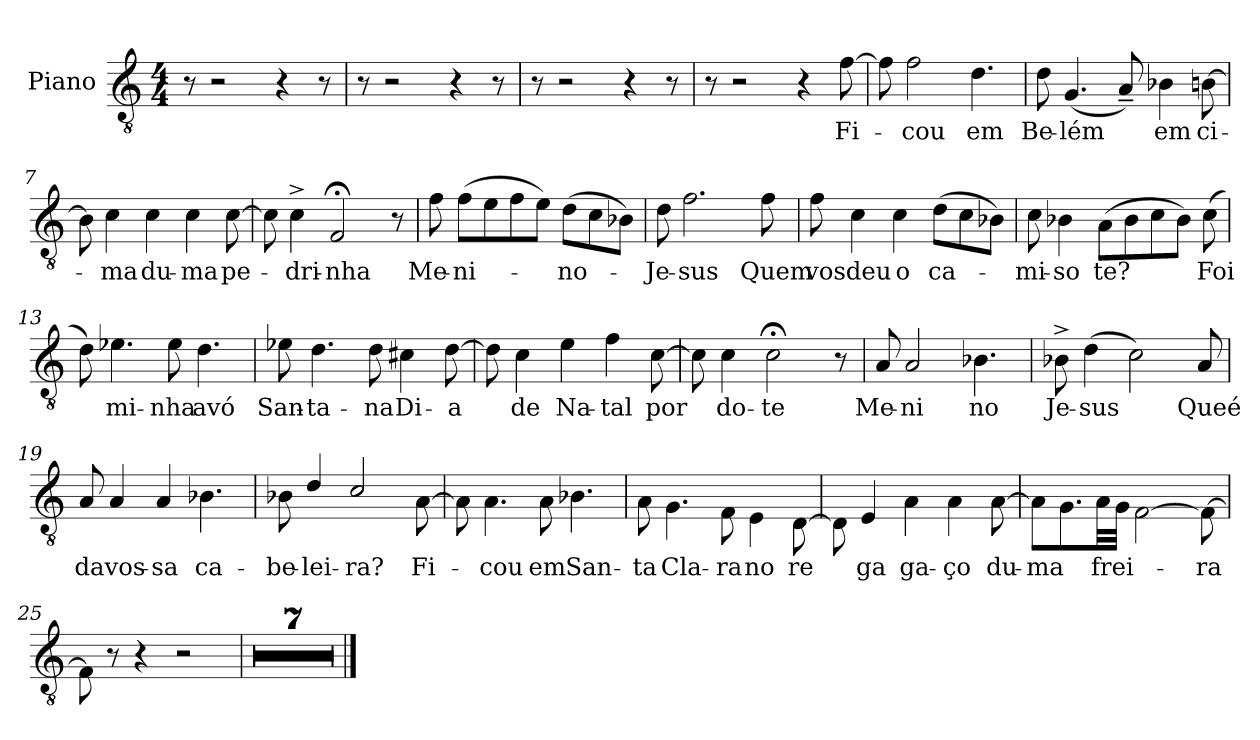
**kern	**text
*part1	*part1
*staff1	*staff1
*I"Piano	*
*I'Pno.	*
*clefGv2	*
*k[]	*
*M4/4	*
=1	=1
8r	.
2r	.
4r	.
8r	.
=2	=2
8r	.
2r	.
4r	.
8r	.
=3	=3
8r	.
2r	.
4r	.
8r	.
=4	=4
8r	.
2r	.
4r	.
!	!LO:LY:b
[8f\	-Fi-
!!LO:LB:g=z
=5	=5
8f\]	.
!	!LO:LY:b
2f\	-cou
!	!LO:LY:b
4.d\	-em
=6	=6
!	!LO:LY:b
8d\	Be-
!	!LO:LY:b
(4.G/	lém
8A~/)	.
!	!LO:LY:b
4B-X\	em
!	!LO:LY:b
[8Bn\	ci-
=7	=7
8B\]	.
!	!LO:LY:b
4c\	-ma
!	!LO:LY:b
4c\	du-
!	!LO:LY:b
4c\	-ma
!	!LO:LY:b
[8c\	pe-
=8	=8
8c\]	.
!	!LO:LY:b
4c^\	dri-
!	!LO:LY:b
2F;</	-nha
8r	.
!!LO:LB:g=z
=9	=9
!	!LO:LY:b
8f\	Me-
!	!LO:LY:b
(>8f\L	-ni-
8e\	.
8f\	.
8e\J)	.
!	!LO:LY:b
(>8d\L	-no-
8c\	.
8B-X\J)	.
=10	=10
!	!LO:LY:b
8d\	-Je-
!	!LO:LY:b
2.f\	-sus
!	!LO:LY:b
8f\	Quem
=11	=11
!	!LO:LY:b
8f\	vos
!	!LO:LY:b
4c\	deu
!	!LO:LY:b
4c\	o
!	!LO:LY:b
(>8d\L	ca-
8c\	.
8B-X\J)	.
=12	=12
!	!LO:LY:b
8c\	-mi-
!	!LO:LY:b
4B-X\	-so
!	!LO:LY:b
(>8A\L	te?
8B-\	.
8c\	.
8B-\J)	.
!	!LO:LY:b
(>8c\	Foi
!!LO:LB:g=z
=13	=13
8d\)	.
!	!LO:LY:b
4.e-X\	mi-
!	!LO:LY:b
8e-\	-nha
!	!LO:LY:b
4.d\	avó
=14	=14
!	!LO:LY:b
8e-X\	San-
!	!LO:LY:b
4.d\	-ta-
!	!LO:LY:b
8d\	-na
!	!LO:LY:b
4c#X\	Di-
!	!LO:LY:b
[8d\	-a
=15	=15
8d\]	.
!	!LO:LY:b
4c\	de
!	!LO:LY:b
4e\	Na-
!	!LO:LY:b
4f\	-tal
!	!LO:LY:b
[8c\	por
=16	=16
8c\]	.
!	!LO:LY:b
4c\	do-
!	!LO:LY:b
2c;<\	-te
8r	.
!!LO:LB:g=z
=17	=17
!	!LO:LY:b
8A/	Me-
!	!LO:LY:b
2A/	-ni
!	!LO:LY:b
4.B-X\	no
=18	=18
!	!LO:LY:b
8B-X^\	Je-
!	!LO:LY:b
(>4d\	-sus
2c\)	.
!	!LO:LY:b
8A/	Queé
=19	=19
!	!LO:LY:b
8A/	da
!	!LO:LY:b
4A/	vos-
!	!LO:LY:b
4A/	-sa
!	!LO:LY:b
4.B-X\	ca-
=20	=20
!	!LO:LY:b
*^	*
8B-X\	2..ryy	-be-
!	!	!LO:LY:b
4d/	.	-lei-
!	!	!LO:LY:b
2c/	.	-ra?
!	!	!LO:LY:b
8ryy	[8A\	Fi-
!!LO:LB:g=z	!!
=21	=21	=21
8ryy	8A\]	.
!	!	!LO:LY:b
4.ryy	4.A\	-cou
!	!	!LO:LY:b
8ryy	8A\	em
!	!	!LO:LY:b
4.ryy	4.B-X\	San-
=22	=22	=22
!	!	!LO:LY:b
8ryy	8A\	ta
!	!	!LO:LY:b
4.ryy	4.G\	-Cla-
!	!	!LO:LY:b
8ryy	8F\	ra
!	!	!LO:LY:b
4ryy	4E\	-no
!	!	!LO:LY:b
8ryy	[8D\	re
=23	=23	=23
8ryy	8D\]	.
!	!	!LO:LY:b
4E/	4ryy	ga-
!	!	!LO:LY:b
4ryy	4A\	ga-
!	!	!LO:LY:b
4ryy	4A\	-ço
!	!	!LO:LY:b
8ryy	[8A\	du-
=24	=24	=24
!	!	!LO:LY:b
8ryy	8A\L]	-ma
8.ryy	8.G\	.
!	!	!LO:LY:b
32ryy	32A\LL	frei-
32ryy	32G\JJJ	.
2ryy	[2F\	.
!	!	!LO:LY:b
8ryy	8F\_	-ra
!!LO:LB:g=z	!!
=25	=25	=25
8ryy	8F\]	.
8ryy	8r	.
4ryy	4r	.
2ryy	2r	.
*v	*v	*
=26	=26
1r	.
=27	=27
1r	.
=28	=28
1r	.
!!LO:LB:g=z
=29	=29
1r	.
=30	=30
1r	.
=31	=31
1r	.
=32	=32
1r	.
==	==
*-	*-
